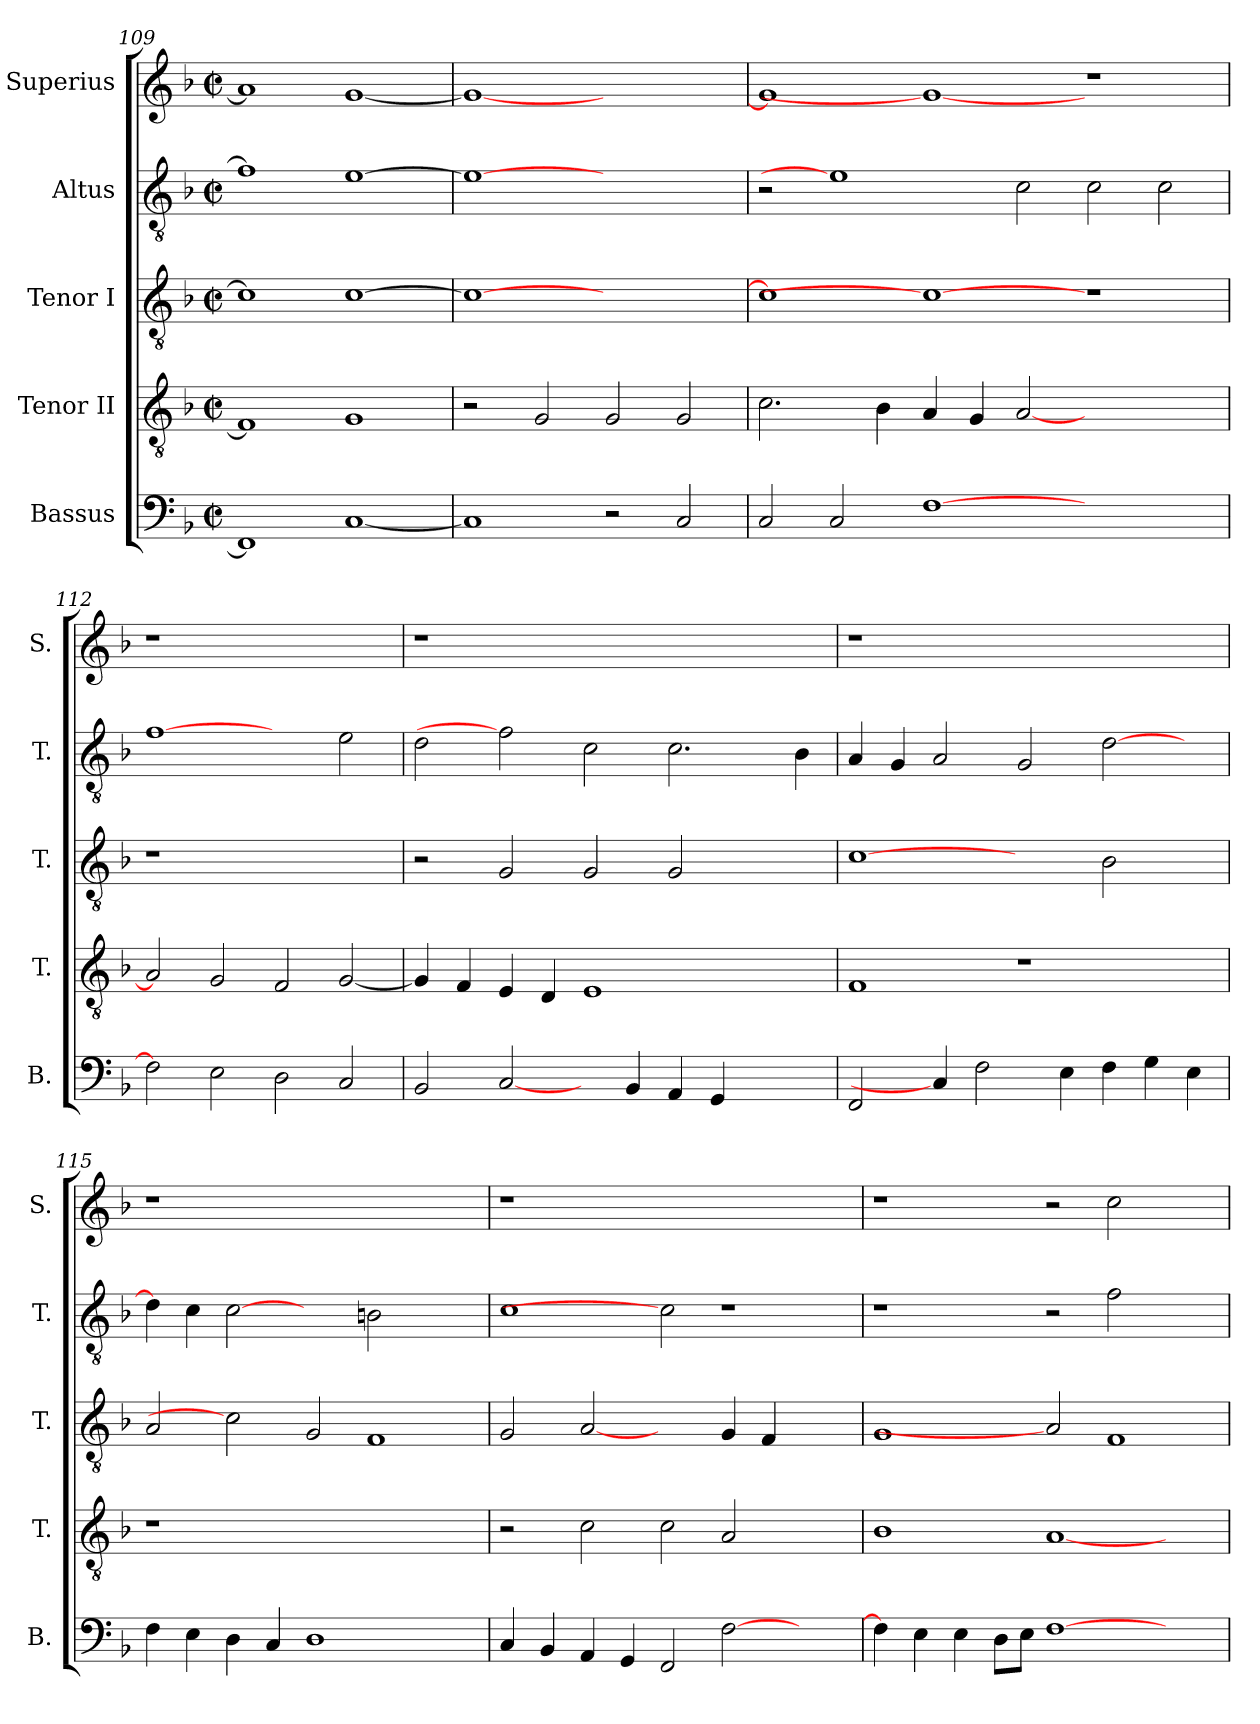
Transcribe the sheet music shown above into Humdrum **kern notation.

**kern	**kern	**kern	**kern	**kern
*part5	*part4	*part3	*part2	*part1
*staff5	*staff4	*staff3	*staff2	*staff1
*I"Bassus	*I"Tenor II	*I"Tenor I	*I"Altus	*I"Superius
*I'B.	*I'T.	*I'T.	*I'T.	*I'S.
*clefF4	*clefGv2	*clefGv2	*clefGv2	*clefG2
*	*ITrd7c12	*ITrd7c12	*ITrd7c12	*
*k[b-]	*k[b-]	*k[b-]	*k[b-]	*k[b-]
*F:	*F:	*F:	*F:	*F:
*M2/2	*M2/2	*M2/2	*M2/2	*M2/2
*met(c|)	*met(c|)	*met(c|)	*met(c|)	*met(c|)
=109	=109	=109	=109	=109
1FFi]	1FFi]	1Ci]	1Fi]	1ai]
[<1Ci	1GGi	[>1Ci	[>1Ei	[<1gi
=110	=110	=110	=110	=110
1Ci]	2r	1Ci_>	1Ei_>	1gi_<
.	2GGi/	.	.	.
2r	2GGi/	1ryy	1ryy	1ryy
2Ci/	2GGi/	.	.	.
=111	=111	=111	=111	=111
2Ci/	2.Ci\	1Ci]	2r	1gi]
2Ci/	.	.	1Ei]	.
.	4BB-i\	.	.	.
[>1Fi	4AAi/	1Ci_	.	1gi_
.	4GGi/	.	.	.
.	[<2AAi/	.	2Ci\	.
1ryy	1ryy	1r	2Ci\	1r
.	.	.	2Ci\	.
=112	=112	=112	=112	=112
!	!	!LO:N:vis=1	!	!LO:N:vis=1
2Fi\]	2AAi/]	1r	[1Fi	1r
2Ei\	2GGi/	.	.	.
2Di\	2FFi/	1ryy	2ryy	1ryy
2Ci/	[<2GGi/	.	2Ei\	.
!!LO:PB:g=z
=113	=113	=113	=113	=113
!	!	!	!	!LO:N:vis=1
2BB-i/	4GGi/]	2r	2Di\	1r
.	4FFi/	.	.	.
[2Ci/	4EEi/	2GGi/	2Fi]	.
.	4DDi/	.	.	.
4ryy	1EEi	2GGi/	2Ci\	1.ryy
4BB-i/	.	.	.	.
4AAi/	.	2GGi/	2.Ci\	.
4GGi/	.	.	.	.
2ryy	2ryy	2ryy	.	.
.	.	.	4BB-i\	.
=114	=114	=114	=114	=114
!	!	!	!	!LO:N:vis=1
2FFi/	1FFi	[1Ci	4AAi/	1r
.	.	.	4GGi/	.
4Ci/]	.	.	2AAi/	.
2Fi\	.	.	.	.
.	1r	2ryy	2GGi/	1ryy
4Ei\	.	.	.	.
4Fi\	.	2BB-i\	[>2Di\	.
4Gi\	.	.	.	.
4Ei\	4ryy	4ryy	4ryy	4ryy
=115	=115	=115	=115	=115
!	!LO:N:vis=1	!	!	!LO:N:vis=1
4Fi\	1r	2AAi/	4Di\]	1r
4Ei\	.	.	4Ci\	.
4Di\	.	2Ci]	[2Ci	.
4Ci/	.	.	.	.
1Di	1.ryy	2GGi/	2ryy	1.ryy
.	.	1FFi	2BBni\	.
2ryy	.	.	2ryy	.
=116	=116	=116	=116	=116
!	!	!	!	!LO:N:vis=1
4Ci/	2r	2GGi/	1Ci	1r
4BB-i/	.	.	.	.
4AAi/	2Ci\	[2AAi	.	.
4GGi/	.	.	.	.
2FFi/	2Ci\	2ryy	2Ci]	1.ryy
[>2Fi\	2AAi/	4GGi/	1r	.
.	.	4FFi/	.	.
2ryy	2ryy	2ryy	.	.
!!LO:LB:g=z
=117	=117	=117	=117	=117
4Fi\]	1BB-i	1GGi	1r	1r
4Ei\	.	.	.	.
4Ei\	.	.	.	.
8Di\L	.	.	.	.
8Ei\J	.	.	.	.
[>1Fi	[<1AAi	2AAi]	2r	2r
.	.	1FFi	2Fi\	2cci\
2ryy	2ryy	.	2ryy	2ryy
=	=	=	=	=
*-	*-	*-	*-	*-
